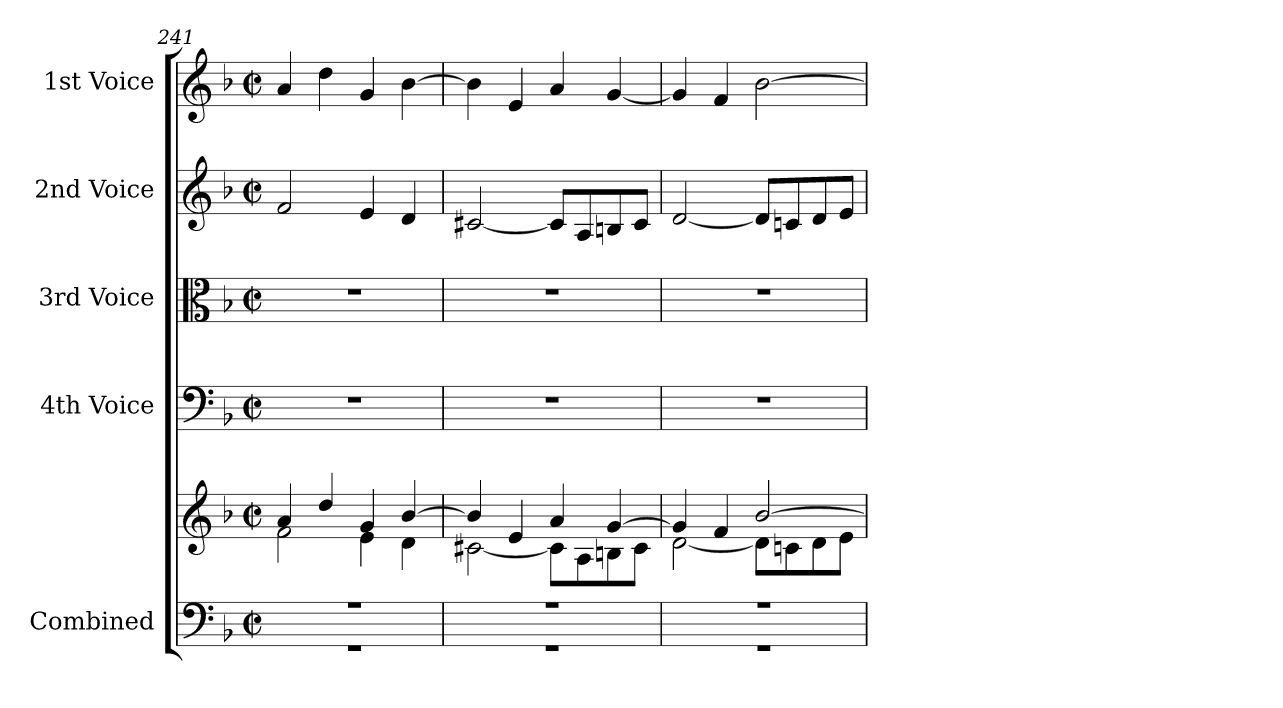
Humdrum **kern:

**kern	**kern	**kern	**kern	**kern	**kern
*part5	*part5	*part4	*part3	*part2	*part1
*staff6	*staff5	*staff4	*staff3	*staff2	*staff1
*I"Combined	*	*I"4th Voice	*I"3rd Voice	*I"2nd Voice	*I"1st Voice
*clefF4	*clefG2	*clefF4	*clefC3	*clefG2	*clefG2
*k[b-]	*k[b-]	*k[b-]	*k[b-]	*k[b-]	*k[b-]
*M2/2	*M2/2	*M2/2	*M2/2	*M2/2	*M2/2
*met(c|)	*met(c|)	*met(c|)	*met(c|)	*met(c|)	*met(c|)
=241	=241	=241	=241	=241	=241
*^	*^	*	*	*	*
1r	1r	4a/	2f\	1r	1r	2f/	4a/
.	.	4dd/	.	.	.	.	4dd\
.	.	4g/	4e\	.	.	4e/	4g/
.	.	[4b-/	4d\	.	.	4d/	[4b-\
!!LO:LB:g=z
=242	=242	=242	=242	=242	=242	=242	=242
1r	1r	4b-/]	[2c#X\	1r	1r	[2c#X/	4b-\]
.	.	4e/	.	.	.	.	4e/
.	.	4a/	8c#\L]	.	.	8c#/L]	4a/
.	.	.	8A\	.	.	8A/	.
.	.	[4g/	8Bn\	.	.	8Bn/	[4g/
.	.	.	8c#\J	.	.	8c#/J	.
=243	=243	=243	=243	=243	=243	=243	=243
1r	1r	4g/]	[2d\	1r	1r	[2d/	4g/]
.	.	4f/	.	.	.	.	4f/
.	.	[2b-/	8d\L]	.	.	8d/L]	[2b-\
.	.	.	8cn\	.	.	8cn/	.
.	.	.	8d\	.	.	8d/	.
.	.	.	8e\J	.	.	8e/J	.
*v	*v	*	*	*	*	*	*
*	*v	*v	*	*	*	*
=	=	=	=	=	=
*-	*-	*-	*-	*-	*-
